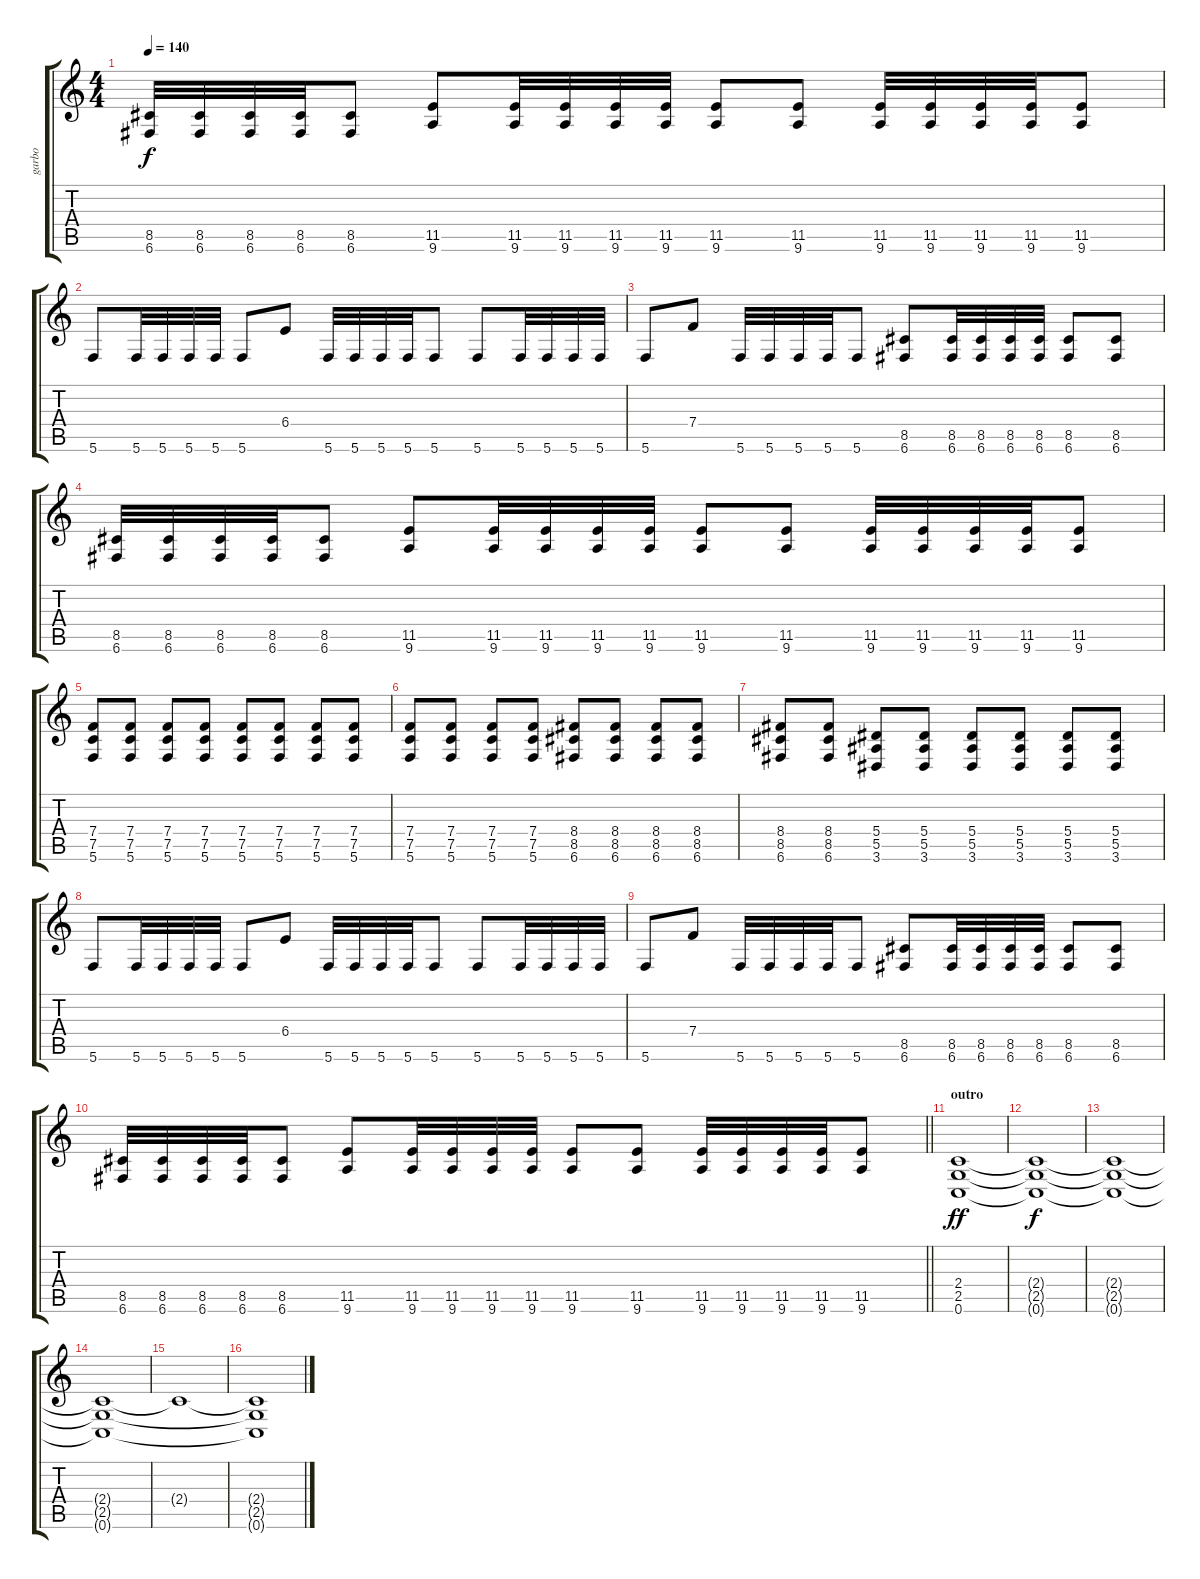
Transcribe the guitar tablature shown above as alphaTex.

\track ("garbo" "garbo") {solo instrument overdrivenguitar}
\staff {score tabs}
\tuning (C4 G3 Eb3 Bb2 F2 C2) {hide}
\ts (4 4)
\tempo 140
\clef g2
\ks c
(8.5 6.6).32{dy f} (8.5 6.6).32 (8.5 6.6).32 (8.5 6.6).32 (8.5 6.6).8 (11.5 9.6).8 (11.5 9.6).32 (11.5 9.6).32 (11.5 9.6).32 (11.5 9.6).32 (11.5 9.6).8 (11.5 9.6).8 (11.5 9.6).32 (11.5 9.6).32 (11.5 9.6).32 (11.5 9.6).32 (11.5 9.6).8 |
5.6.8 5.6.32 5.6.32 5.6.32 5.6.32 5.6.8 6.4.8 5.6.32 5.6.32 5.6.32 5.6.32 5.6.8 5.6.8 5.6.32 5.6.32 5.6.32 5.6.32 |
5.6.8 7.4.8 5.6.32 5.6.32 5.6.32 5.6.32 5.6.8 (8.5 6.6).8 (8.5 6.6).32 (8.5 6.6).32 (8.5 6.6).32 (8.5 6.6).32 (8.5 6.6).8 (8.5 6.6).8 |
(8.5 6.6).32 (8.5 6.6).32 (8.5 6.6).32 (8.5 6.6).32 (8.5 6.6).8 (11.5 9.6).8 (11.5 9.6).32 (11.5 9.6).32 (11.5 9.6).32 (11.5 9.6).32 (11.5 9.6).8 (11.5 9.6).8 (11.5 9.6).32 (11.5 9.6).32 (11.5 9.6).32 (11.5 9.6).32 (11.5 9.6).8 |
(7.4 7.5 5.6).8 (7.4 7.5 5.6).8 (7.4 7.5 5.6).8 (7.4 7.5 5.6).8 (7.4 7.5 5.6).8 (7.4 7.5 5.6).8 (7.4 7.5 5.6).8 (7.4 7.5 5.6).8 |
(7.4 7.5 5.6).8 (7.4 7.5 5.6).8 (7.4 7.5 5.6).8 (7.4 7.5 5.6).8 (8.4 8.5 6.6).8 (8.4 8.5 6.6).8 (8.4 8.5 6.6).8 (8.4 8.5 6.6).8 |
(8.4 8.5 6.6).8 (8.4 8.5 6.6).8 (5.4 5.5 3.6).8 (5.4 5.5 3.6).8 (5.4 5.5 3.6).8 (5.4 5.5 3.6).8 (5.4 5.5 3.6).8 (5.4 5.5 3.6).8 |
5.6.8 5.6.32 5.6.32 5.6.32 5.6.32 5.6.8 6.4.8 5.6.32 5.6.32 5.6.32 5.6.32 5.6.8 5.6.8 5.6.32 5.6.32 5.6.32 5.6.32 |
5.6.8 7.4.8 5.6.32 5.6.32 5.6.32 5.6.32 5.6.8 (8.5 6.6).8 (8.5 6.6).32 (8.5 6.6).32 (8.5 6.6).32 (8.5 6.6).32 (8.5 6.6).8 (8.5 6.6).8 |
\barLineRight lightlight
(8.5 6.6).32 (8.5 6.6).32 (8.5 6.6).32 (8.5 6.6).32 (8.5 6.6).8 (11.5 9.6).8 (11.5 9.6).32 (11.5 9.6).32 (11.5 9.6).32 (11.5 9.6).32 (11.5 9.6).8 (11.5 9.6).8 (11.5 9.6).32 (11.5 9.6).32 (11.5 9.6).32 (11.5 9.6).32 (11.5 9.6).8 |
\section ("" "outro")
(2.4 2.5 0.6).1{dy ff} |
(2.4{t} 2.5{t} 0.6{t}).1{dy f} |
(2.4{t} 2.5{t} 0.6{t}).1 |
(2.4{t} 2.5{t} 0.6{t}).1 |
2.4{t}.1 |
(2.4{t} 2.5{t} 0.6{t}).1
